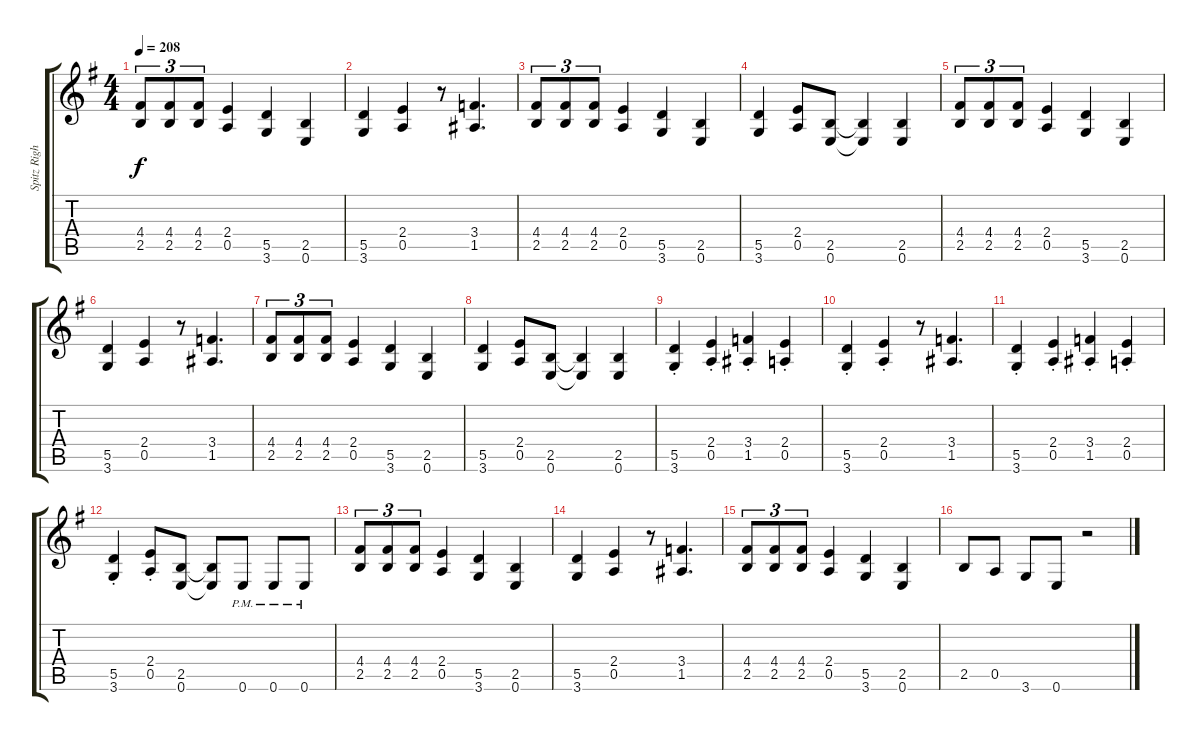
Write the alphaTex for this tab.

\track ("Spitz Right Rhy" "Spitz Righ") {instrument distortionguitar}
\staff {score tabs}
\tuning (E4 B3 G3 D3 A2 E2) {hide}
\ts (4 4)
\tempo 208
\clef g2
\ks g
(4.4 2.5).8{tu (3 2) dy f} (4.4 2.5).8{tu (3 2)} (4.4 2.5).8{tu (3 2)} (2.4 0.5).4 (5.5 3.6).4 (2.5 0.6).4 |
(5.5 3.6).4 (2.4 0.5).4 r.8 (3.4 1.5).4{d} |
(4.4 2.5).8{tu (3 2)} (4.4 2.5).8{tu (3 2)} (4.4 2.5).8{tu (3 2)} (2.4 0.5).4 (5.5 3.6).4 (2.5 0.6).4 |
(5.5 3.6).4 (2.4 0.5).8 (2.5 0.6).8 (2.5{t} 0.6{t}).4 (2.5 0.6).4 |
(4.4 2.5).8{tu (3 2)} (4.4 2.5).8{tu (3 2)} (4.4 2.5).8{tu (3 2)} (2.4 0.5).4 (5.5 3.6).4 (2.5 0.6).4 |
(5.5 3.6).4 (2.4 0.5).4 r.8 (3.4 1.5).4{d} |
(4.4 2.5).8{tu (3 2)} (4.4 2.5).8{tu (3 2)} (4.4 2.5).8{tu (3 2)} (2.4 0.5).4 (5.5 3.6).4 (2.5 0.6).4 |
(5.5 3.6).4 (2.4 0.5).8 (2.5 0.6).8 (2.5{t} 0.6{t}).4 (2.5 0.6).4 |
(5.5{st} 3.6{st}).4 (2.4{st} 0.5{st}).4 (3.4{st} 1.5{st}).4 (2.4{st} 0.5{st}).4 |
(5.5{st} 3.6{st}).4 (2.4{st} 0.5{st}).4 r.8 (3.4 1.5).4{d} |
(5.5{st} 3.6{st}).4 (2.4{st} 0.5{st}).4 (3.4{st} 1.5{st}).4 (2.4{st} 0.5{st}).4 |
(5.5{st} 3.6{st}).4 (2.4{st} 0.5{st}).8 (2.5 0.6).8 (2.5{t} 0.6{t}).8 0.6{pm}.8 0.6{pm}.8 0.6{pm}.8 |
(4.4 2.5).8{tu (3 2)} (4.4 2.5).8{tu (3 2)} (4.4 2.5).8{tu (3 2)} (2.4 0.5).4 (5.5 3.6).4 (2.5 0.6).4 |
(5.5 3.6).4 (2.4 0.5).4 r.8 (3.4 1.5).4{d} |
(4.4 2.5).8{tu (3 2)} (4.4 2.5).8{tu (3 2)} (4.4 2.5).8{tu (3 2)} (2.4 0.5).4 (5.5 3.6).4 (2.5 0.6).4 |
2.5.8 0.5.8 3.6.8 0.6.8 r.2
